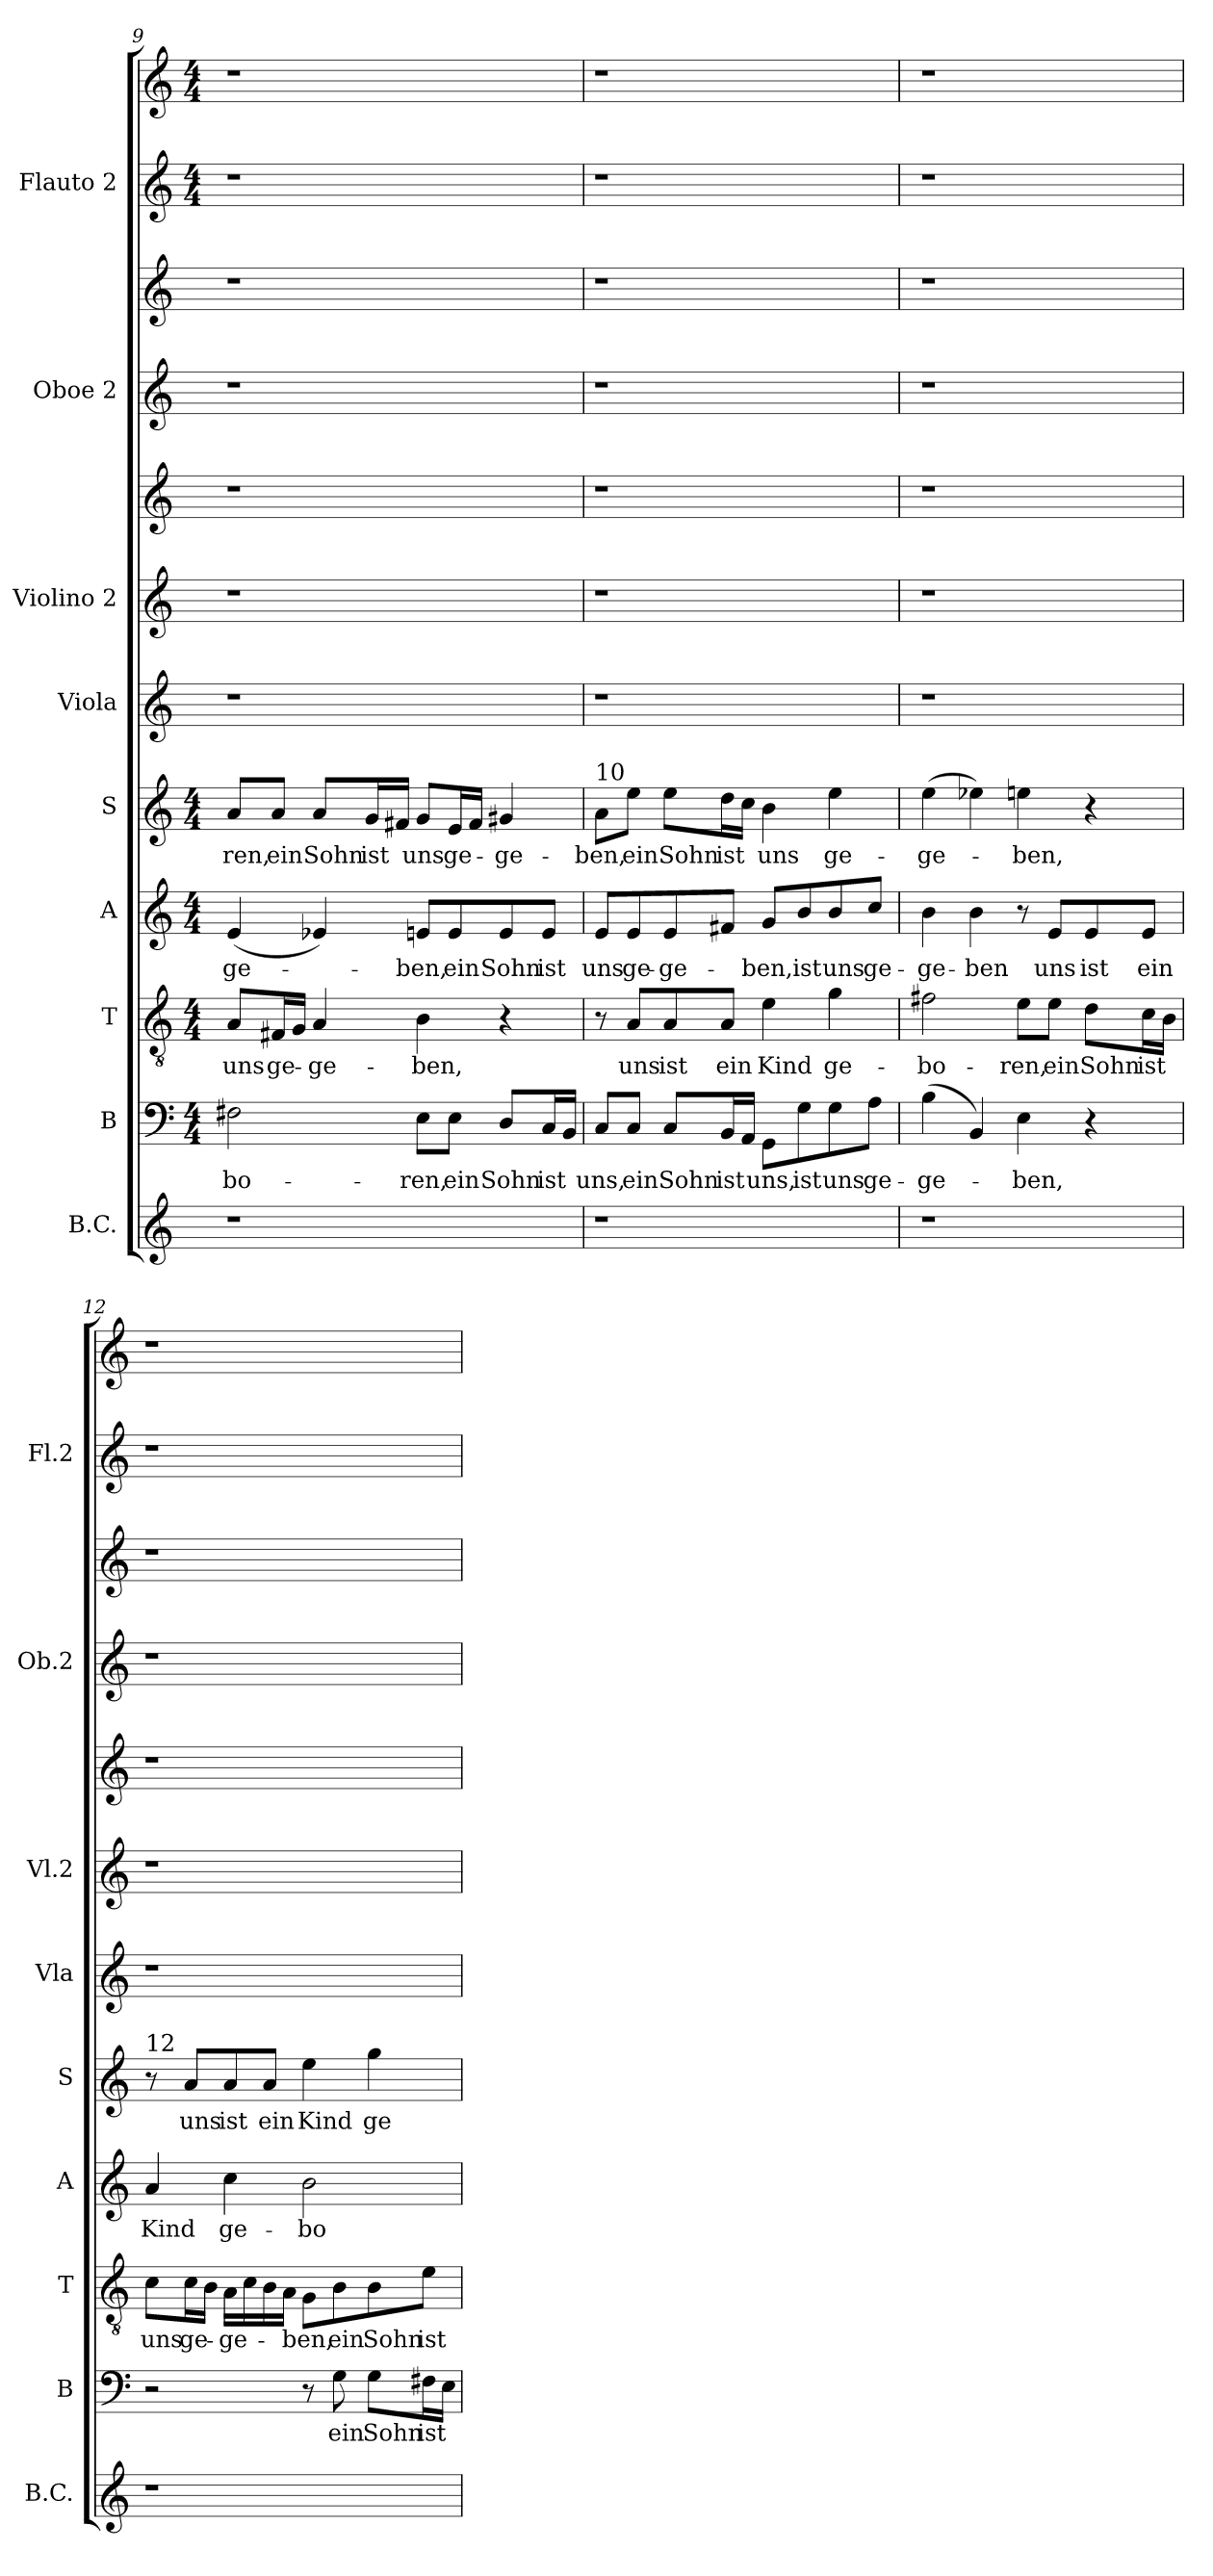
**kern	**kern	**text	**kern	**text	**kern	**text	**kern	**text	**kern	**kern	**kern	**kern	**kern	**kern	**kern
*part9	*part8	*part8	*part7	*part7	*part6	*part6	*part5	*part5	*part4	*part3	*part3	*part2	*part2	*part1	*part1
*staff12	*staff11	*staff11	*staff10	*staff10	*staff9	*staff9	*staff8	*staff8	*staff7	*staff6	*staff5	*staff4	*staff3	*staff2	*staff1
*I"B.C.	*I"B	*	*I"T	*	*I"A	*	*I"S	*	*I"Viola	*I"Violino 2	*	*I"Oboe 2	*	*I"Flauto 2	*
*I'B.C.	*I'B	*	*I'T	*	*I'A	*	*I'S	*	*I'Vla	*I'Vl.2	*	*I'Ob.2	*	*I'Fl.2	*
*clefG2	*clefF4	*	*clefGv2	*	*clefG2	*	*clefG2	*	*clefG2	*clefG2	*clefG2	*clefG2	*clefG2	*clefG2	*clefG2
*k[]	*k[]	*	*k[]	*	*k[]	*	*k[]	*	*k[]	*k[]	*k[]	*k[]	*k[]	*k[]	*k[]
*	*M4/4	*	*M4/4	*	*M4/4	*	*M4/4	*	*	*	*	*	*	*M4/4	*M4/4
=9	=9	=9	=9	=9	=9	=9	=9	=9	=9	=9	=9	=9	=9	=9	=9
!	!	!LO:LY:b	!	!LO:LY:b	!	!LO:LY:b	!	!LO:LY:b	!	!	!	!	!	!	!
1r	2F#X\	bo-	8A/L	uns	(4e/	ge-	8a/L	ren,	1r	1r	1r	1r	1r	1r	1r
!	!	!	!	!LO:LY:b	!	!	!	!LO:LY:b	!	!	!	!	!	!	!
.	.	.	16F#X/L	ge-	.	.	8a/J	ein	.	.	.	.	.	.	.
.	.	.	16G/JJ	.	.	.	.	.	.	.	.	.	.	.	.
!	!	!	!	!LO:LY:b	!	!	!	!LO:LY:b	!	!	!	!	!	!	!
.	.	.	4A/	ge-	4e-X/)	.	8a/L	Sohn	.	.	.	.	.	.	.
!	!	!	!	!	!	!	!	!LO:LY:b	!	!	!	!	!	!	!
.	.	.	.	.	.	.	16g/L	ist	.	.	.	.	.	.	.
.	.	.	.	.	.	.	16f#X/JJ	.	.	.	.	.	.	.	.
!	!	!LO:LY:b	!	!LO:LY:b	!	!LO:LY:b	!	!LO:LY:b	!	!	!	!	!	!	!
.	8E\L	ren,	4B\	ben,	8en/L	ben,	8g/L	uns	.	.	.	.	.	.	.
!	!	!LO:LY:b	!	!	!	!LO:LY:b	!	!LO:LY:b	!	!	!	!	!	!	!
.	8E\J	ein	.	.	8e/	ein	16e/L	ge-	.	.	.	.	.	.	.
.	.	.	.	.	.	.	16f#/JJ	.	.	.	.	.	.	.	.
!	!	!LO:LY:b	!	!	!	!LO:LY:b	!	!LO:LY:b	!	!	!	!	!	!	!
.	8D/L	Sohn	4r	.	8e/	Sohn	4g#X/	ge-	.	.	.	.	.	.	.
!	!	!LO:LY:b	!	!	!	!LO:LY:b	!	!	!	!	!	!	!	!	!
.	16C/L	ist	.	.	8e/J	ist	.	.	.	.	.	.	.	.	.
.	16BB/JJ	.	.	.	.	.	.	.	.	.	.	.	.	.	.
!!LO:PB:g=z
=10	=10	=10	=10	=10	=10	=10	=10	=10	=10	=10	=10	=10	=10	=10	=10
!	!	!	!	!	!	!	!LO:TX:a:t=10	!	!	!	!	!	!	!	!
!	!	!LO:LY:b	!	!	!	!LO:LY:b	!	!LO:LY:b	!	!	!	!	!	!	!
1r	8C/L	uns,	8r	.	8e/L	uns	8a\L	ben,	1r	1r	1r	1r	1r	1r	1r
!	!	!LO:LY:b	!	!LO:LY:b	!	!LO:LY:b	!	!LO:LY:b	!	!	!	!	!	!	!
.	8C/J	ein	8A/L	uns	8e/	ge-	8ee\J	ein	.	.	.	.	.	.	.
!	!	!LO:LY:b	!	!LO:LY:b	!	!LO:LY:b	!	!LO:LY:b	!	!	!	!	!	!	!
.	8C/L	Sohn	8A/	ist	8e/	ge-	8ee\L	Sohn	.	.	.	.	.	.	.
!	!	!LO:LY:b	!	!LO:LY:b	!	!	!	!LO:LY:b	!	!	!	!	!	!	!
.	16BB/L	ist	8A/J	ein	8f#X/J	.	16dd\L	ist	.	.	.	.	.	.	.
.	16AA/JJ	.	.	.	.	.	16cc\JJ	.	.	.	.	.	.	.	.
!	!	!LO:LY:b	!	!LO:LY:b	!	!LO:LY:b	!	!LO:LY:b	!	!	!	!	!	!	!
.	8GG\L	uns,	4e\	Kind	8g/L	ben,	4b\	uns	.	.	.	.	.	.	.
!	!	!LO:LY:b	!	!	!	!LO:LY:b	!	!	!	!	!	!	!	!	!
.	8G\	ist	.	.	8b/	ist	.	.	.	.	.	.	.	.	.
!	!	!LO:LY:b	!	!LO:LY:b	!	!LO:LY:b	!	!LO:LY:b	!	!	!	!	!	!	!
.	8G\	uns	4g\	ge-	8b/	uns	4ee\	ge-	.	.	.	.	.	.	.
!	!	!LO:LY:b	!	!	!	!LO:LY:b	!	!	!	!	!	!	!	!	!
.	8A\J	ge-	.	.	8cc/J	ge-	.	.	.	.	.	.	.	.	.
=11	=11	=11	=11	=11	=11	=11	=11	=11	=11	=11	=11	=11	=11	=11	=11
!	!	!LO:LY:b	!	!LO:LY:b	!	!LO:LY:b	!	!LO:LY:b	!	!	!	!	!	!	!
1r	(4B\	ge-	2f#X\	bo-	4b\	ge-	(4ee\	ge-	1r	1r	1r	1r	1r	1r	1r
!	!	!	!	!	!	!LO:LY:b	!	!	!	!	!	!	!	!	!
.	4BB/)	.	.	.	4b\	ben	4ee-X\)	.	.	.	.	.	.	.	.
!	!	!LO:LY:b	!	!LO:LY:b	!	!	!	!LO:LY:b	!	!	!	!	!	!	!
.	4E\	ben,	8e\L	ren,	8r	.	4een\	ben,	.	.	.	.	.	.	.
!	!	!	!	!LO:LY:b	!	!LO:LY:b	!	!	!	!	!	!	!	!	!
.	.	.	8e\J	ein	8e/L	uns	.	.	.	.	.	.	.	.	.
!	!	!	!	!LO:LY:b	!	!LO:LY:b	!	!	!	!	!	!	!	!	!
.	4r	.	8d\L	Sohn	8e/	ist	4r	.	.	.	.	.	.	.	.
!	!	!	!	!LO:LY:b	!	!LO:LY:b	!	!	!	!	!	!	!	!	!
.	.	.	16c\L	ist	8e/J	ein	.	.	.	.	.	.	.	.	.
.	.	.	16B\JJ	.	.	.	.	.	.	.	.	.	.	.	.
!!LO:PB:g=z
=12	=12	=12	=12	=12	=12	=12	=12	=12	=12	=12	=12	=12	=12	=12	=12
!	!	!	!	!	!	!	!LO:TX:a:t=12	!	!	!	!	!	!	!	!
!	!	!	!	!LO:LY:b	!	!LO:LY:b	!	!	!	!	!	!	!	!	!
1r	2r	.	8c\L	uns	4a/	Kind	8r	.	1r	1r	1r	1r	1r	1r	1r
!	!	!	!	!LO:LY:b	!	!	!	!LO:LY:b	!	!	!	!	!	!	!
.	.	.	16c\L	ge-	.	.	8a/L	uns	.	.	.	.	.	.	.
.	.	.	16B\JJ	.	.	.	.	.	.	.	.	.	.	.	.
!	!	!	!	!LO:LY:b	!	!LO:LY:b	!	!LO:LY:b	!	!	!	!	!	!	!
.	.	.	16A\LL	ge-	4cc\	ge-	8a/	ist	.	.	.	.	.	.	.
.	.	.	16c\	.	.	.	.	.	.	.	.	.	.	.	.
!	!	!	!	!	!	!	!	!LO:LY:b	!	!	!	!	!	!	!
.	.	.	16B\	.	.	.	8a/J	ein	.	.	.	.	.	.	.
.	.	.	16A\JJ	.	.	.	.	.	.	.	.	.	.	.	.
!	!	!	!	!LO:LY:b	!	!LO:LY:b	!	!LO:LY:b	!	!	!	!	!	!	!
.	8r	.	8G\L	ben,	2b\	bo-	4ee\	Kind	.	.	.	.	.	.	.
!	!	!LO:LY:b	!	!LO:LY:b	!	!	!	!	!	!	!	!	!	!	!
.	8G\	ein	8B\	ein	.	.	.	.	.	.	.	.	.	.	.
!	!	!LO:LY:b	!	!LO:LY:b	!	!	!	!LO:LY:b	!	!	!	!	!	!	!
.	8G\L	Sohn	8B\	Sohn	.	.	4gg\	ge-	.	.	.	.	.	.	.
!	!	!LO:LY:b	!	!LO:LY:b	!	!	!	!	!	!	!	!	!	!	!
.	16F#X\L	ist	8e\J	ist	.	.	.	.	.	.	.	.	.	.	.
.	16E\JJ	.	.	.	.	.	.	.	.	.	.	.	.	.	.
=	=	=	=	=	=	=	=	=	=	=	=	=	=	=	=
*-	*-	*-	*-	*-	*-	*-	*-	*-	*-	*-	*-	*-	*-	*-	*-
